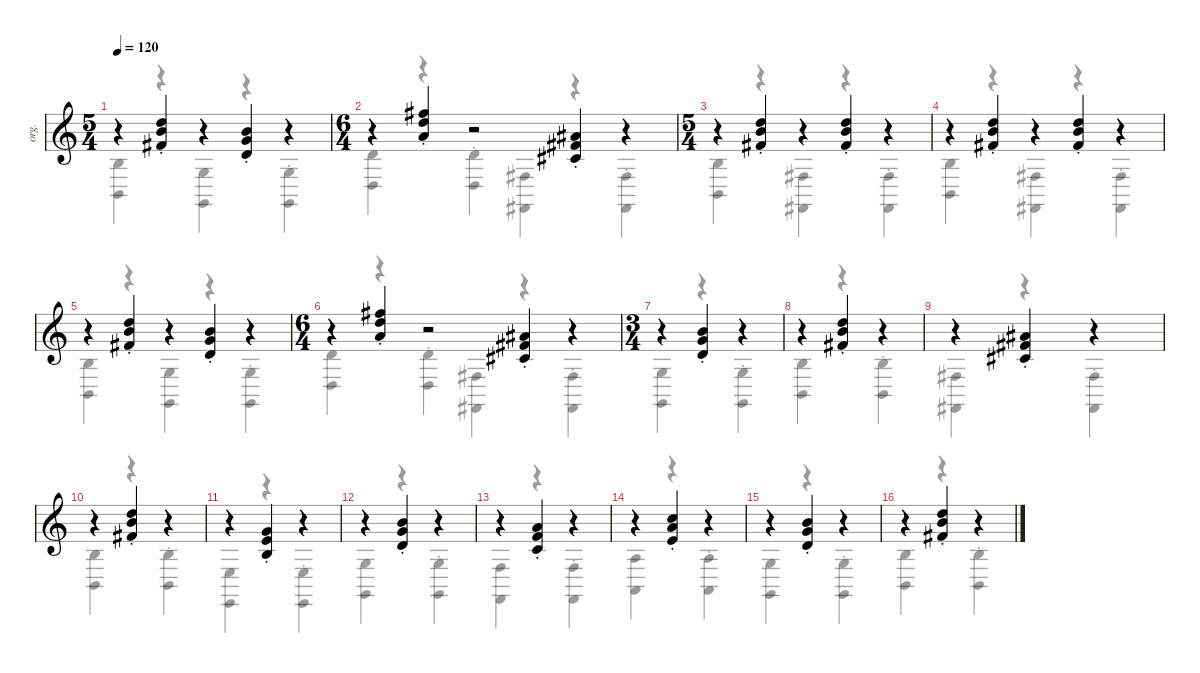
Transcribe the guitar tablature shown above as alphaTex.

\defaultSystemsLayout 4
\hideDynamics
\bracketExtendMode nobrackets
\otherSystemsTrackNameOrientation horizontal
\track ("T. Rogers Keys 1" "org.") {instrument churchorgan}
\staff {score}
\tuning (Db4 Ab3 E3 B2 Gb2 Db2)
\voice
\ts (5 4)
\tempo 120
\clef g2
\ks c
r.4{dy f beam Up} (13.1{st} 15.2{st} 14.3{st acc #}).4{beam Up} r.4{beam Up} (15.2{st} 15.3{st} 15.4{st}).4{beam Up} r.4{beam Up} |
\ts (6 4)
\beaming (8 6 6)
r.4{beam Up} (17.1{st acc #} 18.2{st} 17.3{st}).4{beam Up} r.2{beam Up} (18.3{st acc #} 19.4{st acc #} 19.5{st acc #}).4{beam Up} r.4{beam Up} |
\ts (5 4)
\beaming (8 4 4 2)
r.4{beam Up} (13.1{st} 15.2{st} 14.3{st acc #}).4{beam Up} r.4{beam Up} (13.1{st} 15.2{st} 14.3{st acc #}).4{beam Up} r.4{beam Up} |
r.4{beam Up} (13.1{st} 15.2{st} 14.3{st acc #}).4{beam Up} r.4{beam Up} (13.1{st} 15.2{st} 14.3{st acc #}).4{beam Up} r.4{beam Up} |
r.4{beam Up} (13.1{st} 15.2{st} 14.3{st acc #}).4{beam Up} r.4{beam Up} (15.2{st} 15.3{st} 15.4{st}).4{beam Up} r.4{beam Up} |
\ts (6 4)
\beaming (8 6 6)
r.4{beam Up} (17.1{st acc #} 18.2{st} 17.3{st}).4{beam Up} r.2{beam Up} (18.3{st acc #} 19.4{st acc #} 19.5{st acc #}).4{beam Up} r.4{beam Up} |
\ts (3 4)
\beaming (8 2 2 2)
r.4{beam Up} (15.2{st} 15.3{st} 15.4{st}).4{beam Up} r.4{beam Up} |
r.4{beam Up} (13.1{st} 15.2{st} 14.3{st acc #}).4{beam Up} r.4{beam Up} |
r.4{beam Up} (18.3{st acc #} 19.4{st acc #} 19.5{st acc #}).4{beam Up} r.4{beam Up} |
r.4{beam Up} (13.1{st} 15.2{st} 14.3{st acc #}).4{beam Up} r.4{beam Up} |
r.4{beam Up} (15.3{st} 17.4{st} 17.5{st}).4{beam Up} r.4{beam Up} |
r.4{beam Up} (15.2{st} 15.3{st} 15.4{st}).4{beam Up} r.4{beam Up} |
r.4{beam Up} (17.3{st} 18.4{st} 18.5{st}).4{beam Up} r.4{beam Up} |
r.4{beam Up} (16.2{st} 17.3{st} 17.4{st}).4{beam Up} r.4{beam Up} |
r.4{beam Up} (15.2{st} 15.3{st} 15.4{st}).4{beam Up} r.4{beam Up} |
r.4{beam Up} (13.1{st} 15.2{st} 14.3{st acc #}).4{beam Up} r.4{beam Up}
\voice
\clef g2
\ottava regular
\simile none
\ks c
(7.3 5.5).4{dy f beam Down} r.4{beam Down} (8.4 6.6).4{beam Down} r.4{beam Down} (8.4{st} 6.6{st}).4{beam Down} |
(10.3 8.5).4{beam Down} r.4{beam Down} (10.3{st} 8.5{st}).4{beam Down} (7.4{acc #} 5.6{acc #}).4{beam Down} r.4{beam Down} (7.4{st acc #} 5.6{st acc #}).4{beam Down} |
(7.3 5.5).4{beam Down} r.4{beam Down} (7.4{acc #} 5.6{acc #}).4{beam Down} r.4{beam Down} (7.4{st acc #} 5.6{st acc #}).4{beam Down} |
(7.3 5.5).4{beam Down} r.4{beam Down} (7.4{acc #} 5.6{acc #}).4{beam Down} r.4{beam Down} (7.4{st acc #} 5.6{st acc #}).4{beam Down} |
(7.3 5.5).4{beam Down} r.4{beam Down} (8.4 6.6).4{beam Down} r.4{beam Down} (8.4{st} 6.6{st}).4{beam Down} |
(10.3 8.5).4{beam Down} r.4{beam Down} (10.3{st} 8.5{st}).4{beam Down} (7.4{acc #} 5.6{acc #}).4{beam Down} r.4{beam Down} (7.4{st acc #} 5.6{st acc #}).4{beam Down} |
(8.4 6.6).4{beam Down} r.4{beam Down} (8.4{st} 6.6{st}).4{beam Down} |
(7.3 5.5).4{beam Down} r.4{beam Down} (7.3{st} 5.5{st}).4{beam Down} |
(7.4{acc #} 5.6{acc #}).4{beam Down} r.4{beam Down} (7.4{st acc #} 5.6{st acc #}).4{beam Down} |
(7.3 5.5).4{beam Down} r.4{beam Down} (7.3{st} 5.5{st}).4{beam Down} |
(5.4 3.6).4{beam Down} r.4{beam Down} (5.4{st} 3.6{st}).4{beam Down} |
(8.4 6.6).4{beam Down} r.4{beam Down} (8.4{st} 6.6{st}).4{beam Down} |
(6.4 4.6).4{beam Down} r.4{beam Down} (6.4{st} 4.6{st}).4{beam Down} |
(5.3 3.5).4{beam Down} r.4{beam Down} (5.3{st} 3.5{st}).4{beam Down} |
(8.4 6.6).4{beam Down} r.4{beam Down} (8.4{st} 6.6{st}).4{beam Down} |
(7.3 5.5).4{beam Down} r.4{beam Down} (7.3{st} 5.5{st}).4{beam Down}
